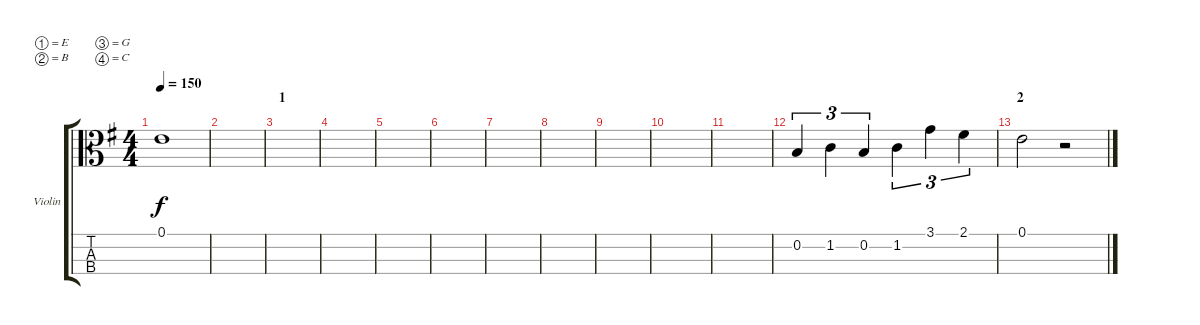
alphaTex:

\defaultSystemsLayout 4
\bracketExtendMode groupsimilarinstruments
\firstSystemTrackNameOrientation horizontal
\otherSystemsTrackNameOrientation horizontal
\track ("Violin" "Violin") {instrument viola}
\staff {score tabs}
\tuning (E4 B3 G3 C3)
\ts (4 4)
\tempo 150
\clef c3
\ks eminor
0.1.1{dy f} |
|
\section ("" "1")
|
|
|
|
|
|
|
|
|
0.2.4{tu (3 2)} 1.2.4{tu (3 2)} 0.2.4{tu (3 2)} 1.2.4{tu (3 2)} 3.1.4{tu (3 2)} 2.1.4{tu (3 2)} |
\section ("" "2")
0.1.2 r.2
